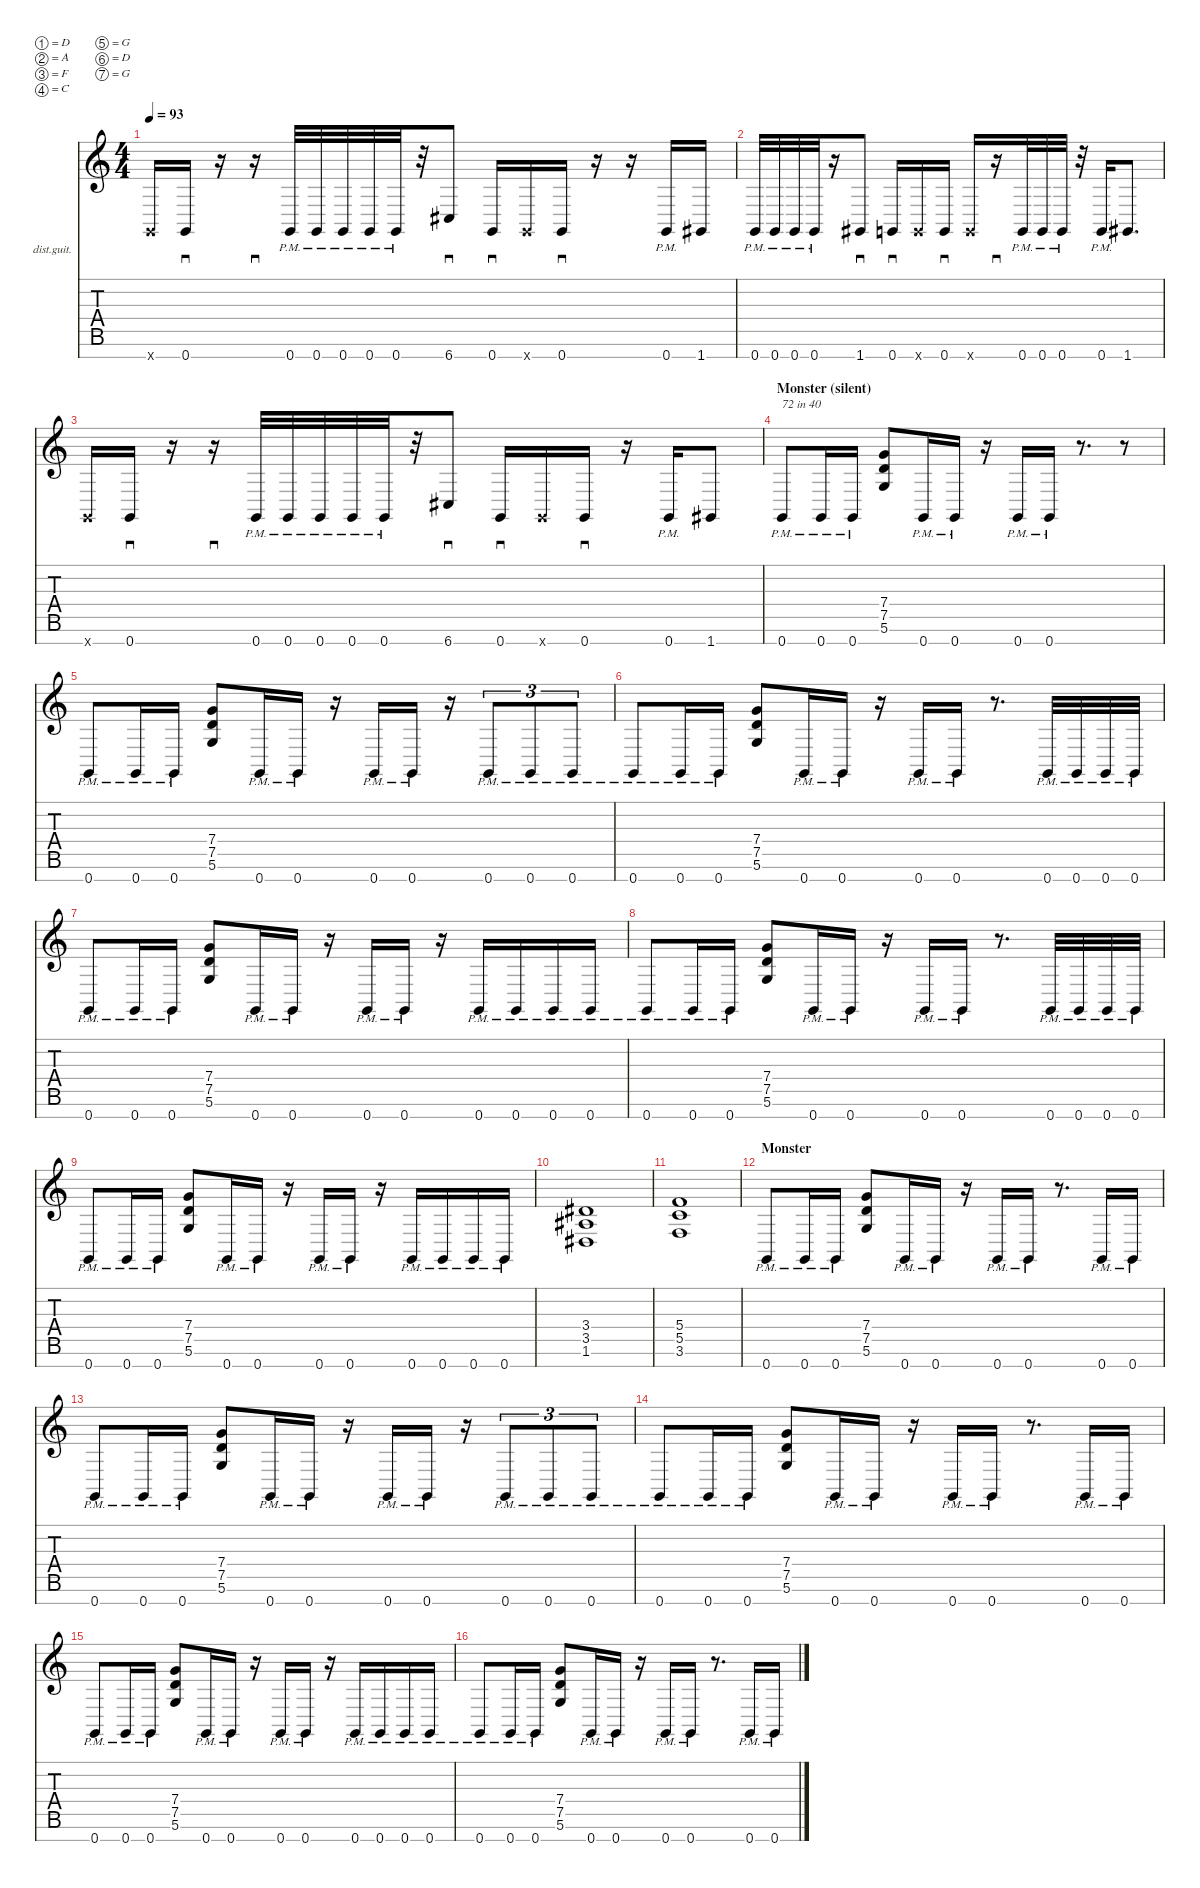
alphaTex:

\defaultSystemsLayout 2
\hideDynamics
\bracketExtendMode nobrackets
\firstSystemTrackNameOrientation horizontal
\otherSystemsTrackNameOrientation horizontal
\track ("Rhytm" "dist.guit.") {defaultSystemsLayout 2 instrument distortionguitar}
\staff {score tabs}
\tuning (D4 A3 F3 C3 G2 D2 G1)
\ts (4 4)
\tempo 93
\clef g2
\ks c
0.7{x}.16{dy mf beam Up} 0.7.16{sd beam Up} r.16{beam Up} r.16{sd beam Up} 0.7{pm}.32{beam Up} 0.7{pm}.32{beam Up} 0.7{pm}.32{beam Up} 0.7{pm}.32{beam Up} 0.7{pm}.32{beam Up} r.32{beam Up} 6.7{acc #}.8{sd beam Up} 0.7.16{sd beam Up} 0.7{x}.16{beam Up} 0.7.16{sd beam Up} r.16{beam Up} r.16{beam Up} 0.7{pm}.16{beam Up} 1.7{acc #}.16{beam Up} |
0.7{pm}.32{beam Up} 0.7{pm}.32{beam Up} 0.7{pm}.32{beam Up} 0.7{pm}.32{beam Up} r.16{beam Up} 1.7{acc #}.8{sd beam Up} 0.7.16{sd beam Up} 0.7{x}.16{beam Up} 0.7.16{sd beam Up} 0.7{x}.16{beam Up} r.16{sd beam Up} 0.7{pm}.32{beam Up} 0.7{pm}.32{beam Up} 0.7{pm}.32{beam Up} r.32{beam Up} 0.7{pm}.16{beam Up} 1.7{acc #}.8{d beam Up} |
0.7{x}.16{beam Up} 0.7.16{sd beam Up} r.16{beam Up} r.16{sd beam Up} 0.7{pm}.32{beam Up} 0.7{pm}.32{beam Up} 0.7{pm}.32{beam Up} 0.7{pm}.32{beam Up} 0.7{pm}.32{beam Up} r.32{beam Up} 6.7{acc #}.8{sd beam Up} 0.7.16{sd beam Up} 0.7{x}.16{beam Up} 0.7.16{sd beam Up} r.16{beam Up} 0.7{pm}.16{beam Up} 1.7{acc #}.8{beam Up} |
\section ("" "Monster (silent)")
0.7{pm}.8{txt "72 in 40" beam Up} 0.7{pm}.16{beam Up} 0.7{pm}.16{beam Up} (5.6 7.5 7.4).8{beam Up} 0.7{pm}.16{beam Up} 0.7{pm}.16{beam Up} r.16{beam Up} 0.7{pm}.16{beam Up} 0.7{pm}.16{beam Up} r.8{d beam Up} r.8{beam Up} |
0.7{pm}.8{beam Up} 0.7{pm}.16{beam Up} 0.7{pm}.16{beam Up} (5.6 7.5 7.4).8{beam Up} 0.7{pm}.16{beam Up} 0.7{pm}.16{beam Up} r.16{beam Up} 0.7{pm}.16{beam Up} 0.7{pm}.16{beam Up} r.16{beam Up} 0.7{pm}.8{tu (3 2) beam Up} 0.7{pm}.8{tu (3 2) beam Up} 0.7{pm}.8{tu (3 2) beam Up} |
0.7{pm}.8{beam Up} 0.7{pm}.16{beam Up} 0.7{pm}.16{beam Up} (5.6 7.5 7.4).8{beam Up} 0.7{pm}.16{beam Up} 0.7{pm}.16{beam Up} r.16{beam Up} 0.7{pm}.16{beam Up} 0.7{pm}.16{beam Up} r.8{d beam Up} 0.7{pm}.32{beam Up} 0.7{pm}.32{beam Up} 0.7{pm}.32{beam Up} 0.7{pm}.32{beam Up} |
0.7{pm}.8{beam Up} 0.7{pm}.16{beam Up} 0.7{pm}.16{beam Up} (5.6 7.5 7.4).8{beam Up} 0.7{pm}.16{beam Up} 0.7{pm}.16{beam Up} r.16{beam Up} 0.7{pm}.16{beam Up} 0.7{pm}.16{beam Up} r.16{beam Up} 0.7{pm}.16{beam Up} 0.7{pm}.16{beam Up} 0.7{pm}.16{beam Up} 0.7{pm}.16{beam Up} |
0.7{pm}.8{beam Up} 0.7{pm}.16{beam Up} 0.7{pm}.16{beam Up} (5.6 7.5 7.4).8{beam Up} 0.7{pm}.16{beam Up} 0.7{pm}.16{beam Up} r.16{beam Up} 0.7{pm}.16{beam Up} 0.7{pm}.16{beam Up} r.8{d beam Up} 0.7{pm}.32{beam Up} 0.7{pm}.32{beam Up} 0.7{pm}.32{beam Up} 0.7{pm}.32{beam Up} |
0.7{pm}.8{beam Up} 0.7{pm}.16{beam Up} 0.7{pm}.16{beam Up} (5.6 7.5 7.4).8{beam Up} 0.7{pm}.16{beam Up} 0.7{pm}.16{beam Up} r.16{beam Up} 0.7{pm}.16{beam Up} 0.7{pm}.16{beam Up} r.16{beam Up} 0.7{pm}.16{beam Up} 0.7{pm}.16{beam Up} 0.7{pm}.16{beam Up} 0.7{pm}.16{beam Up} |
(1.6{acc #} 3.5{acc #} 3.4{acc #}).1{beam Up} |
(3.6 5.5 5.4).1{beam Up} |
\section ("" "Monster")
0.7{pm}.8{beam Up} 0.7{pm}.16{beam Up} 0.7{pm}.16{beam Up} (5.6 7.5 7.4).8{beam Up} 0.7{pm}.16{beam Up} 0.7{pm}.16{beam Up} r.16{beam Up} 0.7{pm}.16{beam Up} 0.7{pm}.16{beam Up} r.8{d beam Up} 0.7{pm}.16{beam Up} 0.7{pm}.16{beam Up} |
0.7{pm}.8{beam Up} 0.7{pm}.16{beam Up} 0.7{pm}.16{beam Up} (5.6 7.5 7.4).8{beam Up} 0.7{pm}.16{beam Up} 0.7{pm}.16{beam Up} r.16{beam Up} 0.7{pm}.16{beam Up} 0.7{pm}.16{beam Up} r.16{beam Up} 0.7{pm}.8{tu (3 2) beam Up} 0.7{pm}.8{tu (3 2) beam Up} 0.7{pm}.8{tu (3 2) beam Up} |
0.7{pm}.8{beam Up} 0.7{pm}.16{beam Up} 0.7{pm}.16{beam Up} (5.6 7.5 7.4).8{beam Up} 0.7{pm}.16{beam Up} 0.7{pm}.16{beam Up} r.16{beam Up} 0.7{pm}.16{beam Up} 0.7{pm}.16{beam Up} r.8{d beam Up} 0.7{pm}.16{beam Up} 0.7{pm}.16{beam Up} |
0.7{pm}.8{beam Up} 0.7{pm}.16{beam Up} 0.7{pm}.16{beam Up} (5.6 7.5 7.4).8{beam Up} 0.7{pm}.16{beam Up} 0.7{pm}.16{beam Up} r.16{beam Up} 0.7{pm}.16{beam Up} 0.7{pm}.16{beam Up} r.16{beam Up} 0.7{pm}.16{beam Up} 0.7{pm}.16{beam Up} 0.7{pm}.16{beam Up} 0.7{pm}.16{beam Up} |
0.7{pm}.8{beam Up} 0.7{pm}.16{beam Up} 0.7{pm}.16{beam Up} (5.6 7.5 7.4).8{beam Up} 0.7{pm}.16{beam Up} 0.7{pm}.16{beam Up} r.16{beam Up} 0.7{pm}.16{beam Up} 0.7{pm}.16{beam Up} r.8{d beam Up} 0.7{pm}.16{beam Up} 0.7{pm}.16{beam Up}
